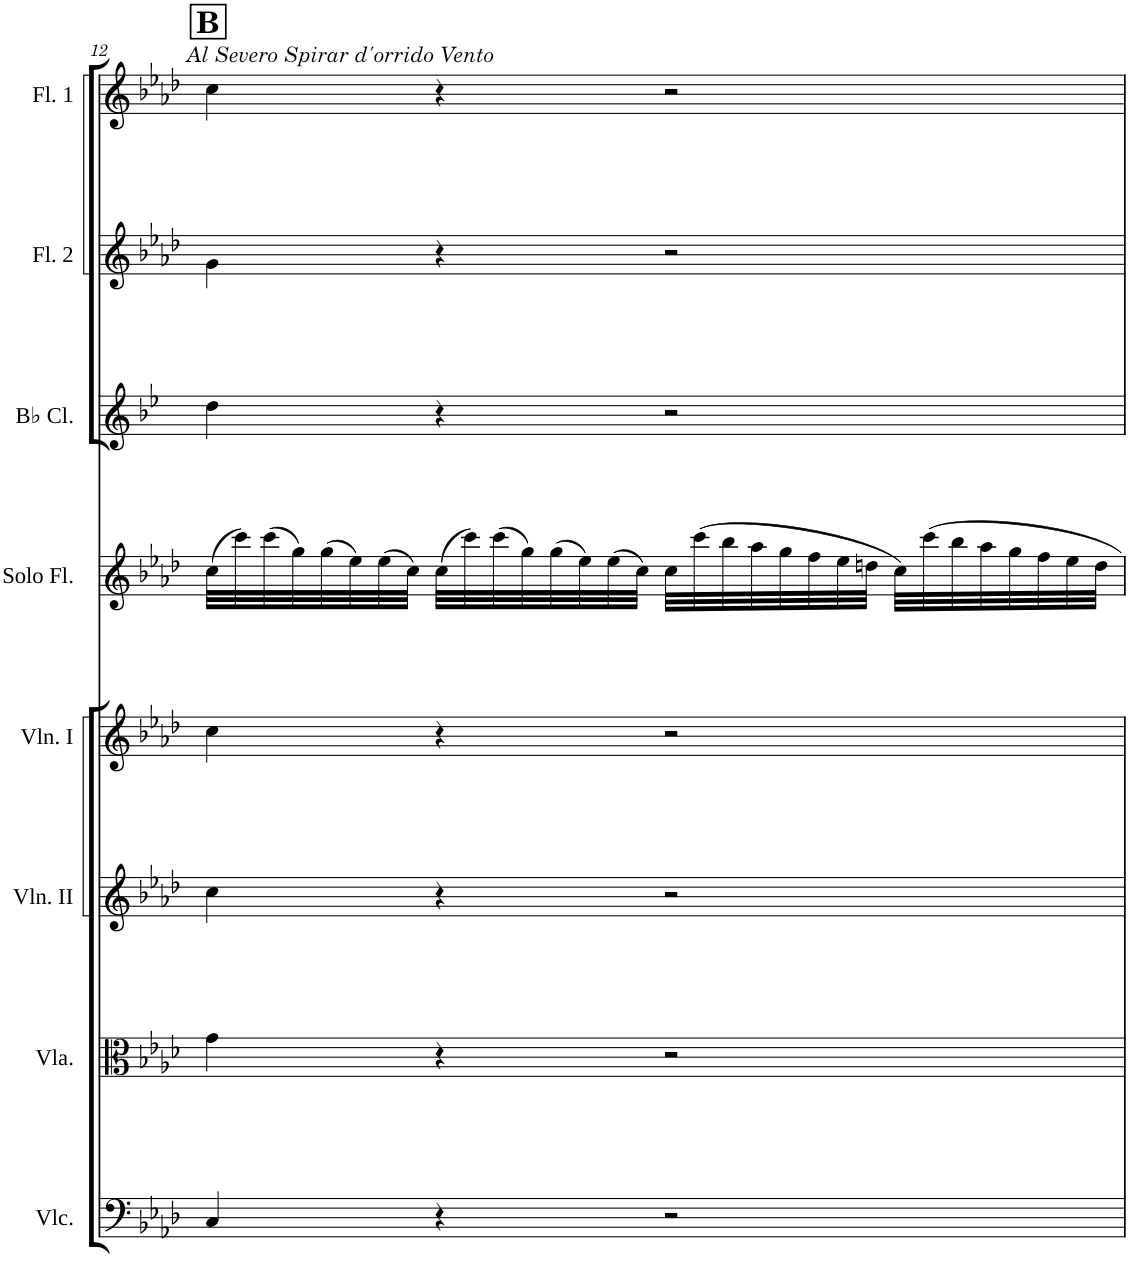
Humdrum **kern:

**kern	**kern	**kern	**kern	**kern	**kern	**kern	**kern
*part8	*part7	*part6	*part5	*part4	*part3	*part2	*part1
*staff8	*staff7	*staff6	*staff5	*staff4	*staff3	*staff2	*staff1
*I"Violoncello	*I"Viola	*I"Violin II	*I"Violin I	*I"Solo Flute	*I"Bb Clarinet	*I"Flute 2	*I"Flute 1
*I'Vlc.	*I'Vla.	*I'Vln. II	*I'Vln. I	*I'Solo Fl.	*I'Bb Cl.	*I'Fl. 2	*I'Fl. 1
!!LO:PB:g=z
*clefF4	*clefC3	*clefG2	*clefG2	*clefG2	*clefG2	*clefG2	*clefG2
*	*	*	*	*	*Trd1c2	*	*
*k[b-e-a-d-]	*k[b-e-a-d-]	*k[b-e-a-d-]	*k[b-e-a-d-]	*k[b-e-a-d-]	*k[b-e-]	*k[b-e-a-d-]	*k[b-e-a-d-]
*M4/4	*M4/4	*M4/4	*M4/4	*M4/4	*M4/4	*M4/4	*M4/4
*met(c)	*met(c)	*met(c)	*met(c)	*met(c)	*met(c)	*met(c)	*met(c)
!!LO:REH:place=s1:a:B:cj:fs=14:t=B
=12	=12	=12	=12	=12	=12	=12	=12
!	!	!	!	!	!	!	!LO:TX:a:i:t=Al Severo Spirar d'orrido Vento
4C/	4g\	4cc\	4cc\	(32cc\LLL	4dd\	4g\	4cc\
.	.	.	.	32ccc\)	.	.	.
.	.	.	.	(32ccc\	.	.	.
.	.	.	.	32gg\)	.	.	.
.	.	.	.	(32gg\	.	.	.
.	.	.	.	32ee-\)	.	.	.
.	.	.	.	(32ee-\	.	.	.
.	.	.	.	32cc\JJJ)	.	.	.
4r	4r	4r	4r	(32cc\LLL	4r	4r	4r
.	.	.	.	32ccc\)	.	.	.
.	.	.	.	(32ccc\	.	.	.
.	.	.	.	32gg\)	.	.	.
.	.	.	.	(32gg\	.	.	.
.	.	.	.	32ee-\)	.	.	.
.	.	.	.	(32ee-\	.	.	.
.	.	.	.	32cc\JJJ)	.	.	.
2r	2r	2r	2r	32cc\LLL	2r	2r	2r
.	.	.	.	(32ccc\	.	.	.
.	.	.	.	32bb-\	.	.	.
.	.	.	.	32aa-\	.	.	.
.	.	.	.	32gg\	.	.	.
.	.	.	.	32ff\	.	.	.
.	.	.	.	32ee-\	.	.	.
.	.	.	.	32ddn\JJJ	.	.	.
.	.	.	.	32cc\LLL)	.	.	.
.	.	.	.	32ccc\	.	.	.
.	.	.	.	32bb-\	.	.	.
.	.	.	.	32aa-\	.	.	.
.	.	.	.	32gg\	.	.	.
.	.	.	.	32ff\	.	.	.
.	.	.	.	32ee-\	.	.	.
.	.	.	.	32dd\JJJ	.	.	.
=	=	=	=	=	=	=	=
*-	*-	*-	*-	*-	*-	*-	*-
